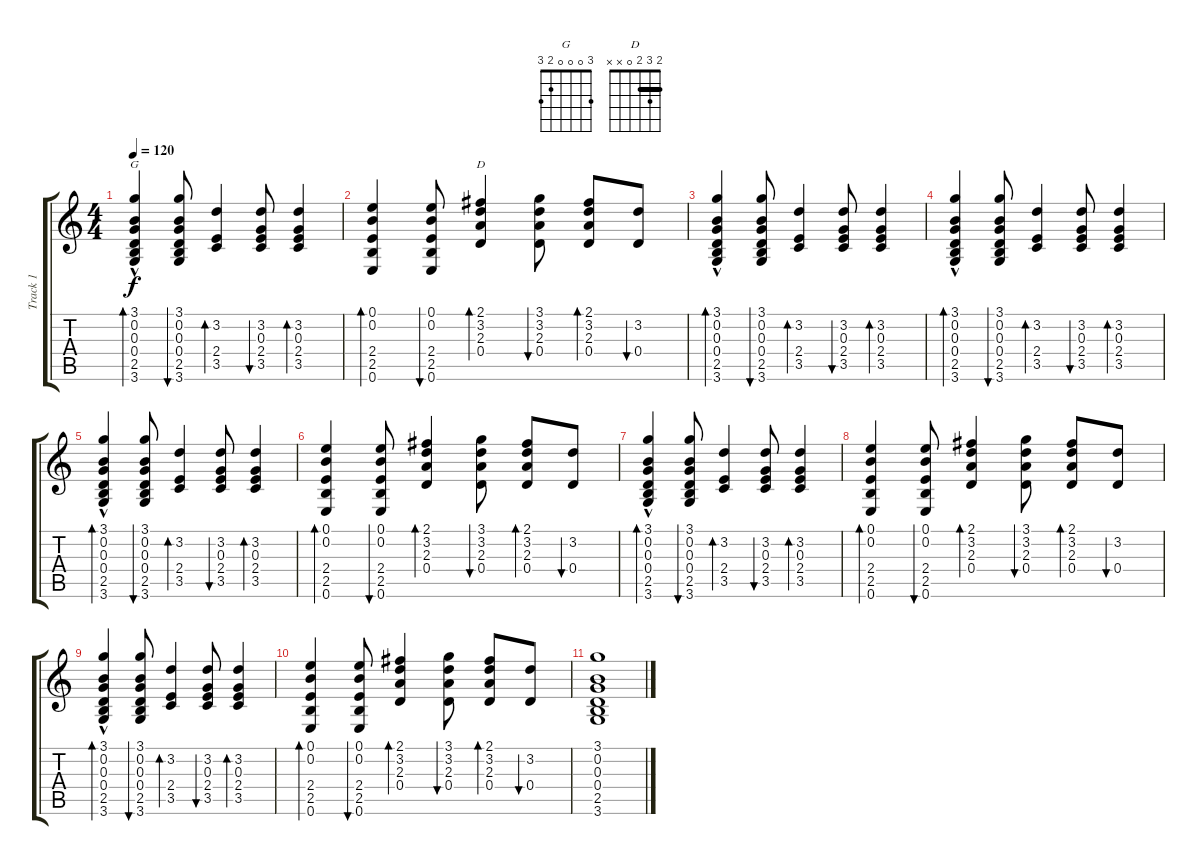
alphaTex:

\track ("Track 1" "Track 1") {instrument acousticguitarsteel}
\staff {score tabs}
\tuning (E4 B3 G3 D3 A2 E2) {hide}
\chord ("G" 3 0 0 0 2 3)
\chord ("D" 2 3 2 0 x x) {barre 2}
\ts (4 4)
\tempo 120
\clef g2
\ks c
(3.1{hac} 0.2 0.3 0.4 2.5 3.6{hac}).4{bd 120 ch "G" dy f} (3.1 0.2 0.3 0.4 2.5 3.6).8{bu 240} (3.2 2.4 3.5).4{bd 120} (3.2 0.3 2.4 3.5).8{bu 120} (3.2 0.3 2.4 3.5).4{bd 120} |
(0.1 0.2 2.4 2.5 0.6).4{bd 120} (0.1 0.2 2.4 2.5 0.6).8{bu 240} (2.1 3.2 2.3 0.4).4{bd 120 ch "D"} (3.1 3.2 2.3 0.4).8{bu 120} (2.1 3.2 2.3 0.4).8{bd 240} (3.2 0.4).8{bu 240} |
(3.1{hac} 0.2 0.3 0.4 2.5 3.6{hac}).4{bd 120} (3.1 0.2 0.3 0.4 2.5 3.6).8{bu 240} (3.2 2.4 3.5).4{bd 240} (3.2 0.3 2.4 3.5).8{bu 120} (3.2 0.3 2.4 3.5).4{bd 120} |
(3.1{hac} 0.2 0.3 0.4 2.5 3.6{hac}).4{bd 120} (3.1 0.2 0.3 0.4 2.5 3.6).8{bu 240} (3.2 2.4 3.5).4{bd 240} (3.2 0.3 2.4 3.5).8{bu 120} (3.2 0.3 2.4 3.5).4{bd 120} |
(3.1{hac} 0.2 0.3 0.4 2.5 3.6{hac}).4{bd 120} (3.1 0.2 0.3 0.4 2.5 3.6).8{bu 240} (3.2 2.4 3.5).4{bd 240} (3.2 0.3 2.4 3.5).8{bu 120} (3.2 0.3 2.4 3.5).4{bd 120} |
(0.1 0.2 2.4 2.5 0.6).4{bd 120} (0.1 0.2 2.4 2.5 0.6).8{bu 240} (2.1 3.2 2.3 0.4).4{bd 120} (3.1 3.2 2.3 0.4).8{bu 240} (2.1 3.2 2.3 0.4).8{bd 240} (3.2 0.4).8{bu 240} |
(3.1{hac} 0.2 0.3 0.4 2.5 3.6{hac}).4{bd 120} (3.1 0.2 0.3 0.4 2.5 3.6).8{bu 240} (3.2 2.4 3.5).4{bd 120} (3.2 0.3 2.4 3.5).8{bu 120} (3.2 0.3 2.4 3.5).4{bd 120} |
(0.1 0.2 2.4 2.5 0.6).4{bd 120} (0.1 0.2 2.4 2.5 0.6).8{bu 240} (2.1 3.2 2.3 0.4).4{bd 120} (3.1 3.2 2.3 0.4).8{bu 120} (2.1 3.2 2.3 0.4).8{bd 240} (3.2 0.4).8{bu 240} |
(3.1{hac} 0.2 0.3 0.4 2.5 3.6{hac}).4{bd 120} (3.1 0.2 0.3 0.4 2.5 3.6).8{bu 240} (3.2 2.4 3.5).4{bd 240} (3.2 0.3 2.4 3.5).8{bu 120} (3.2 0.3 2.4 3.5).4{bd 120} |
(0.1 0.2 2.4 2.5 0.6).4{bd 120} (0.1 0.2 2.4 2.5 0.6).8{bu 240} (2.1 3.2 2.3 0.4).4{bd 120} (3.1 3.2 2.3 0.4).8{bu 240} (2.1 3.2 2.3 0.4).8{bd 240} (3.2 0.4).8{bu 240} |
(3.1 0.2 0.3 0.4 2.5 3.6).1
